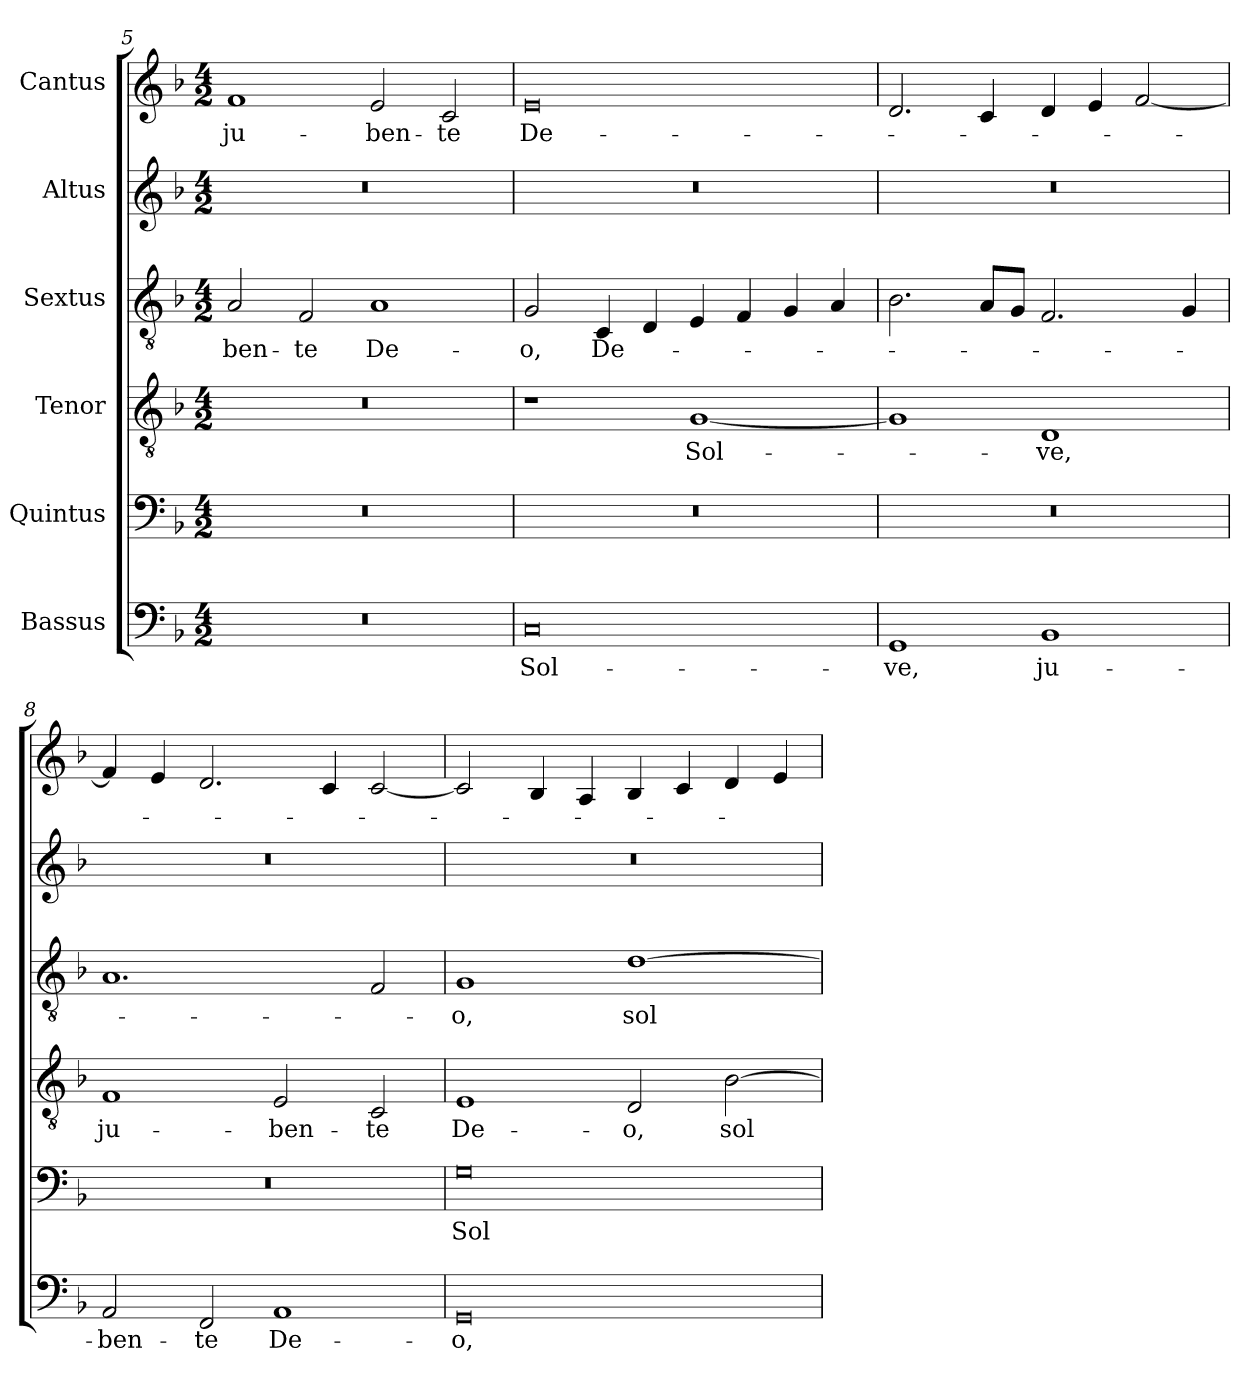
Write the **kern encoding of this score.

**kern	**text	**kern	**text	**kern	**text	**kern	**text	**kern	**kern	**text
*part6	*part6	*part5	*part5	*part4	*part4	*part3	*part3	*part2	*part1	*part1
*staff6	*staff6	*staff5	*staff5	*staff4	*staff4	*staff3	*staff3	*staff2	*staff1	*staff1
*I"Bassus	*	*I"Quintus	*	*I"Tenor	*	*I"Sextus	*	*I"Altus	*I"Cantus	*
*clefF4	*	*clefF4	*	*clefGv2	*	*clefGv2	*	*clefG2	*clefG2	*
*k[b-]	*	*k[b-]	*	*k[b-]	*	*k[b-]	*	*k[b-]	*k[b-]	*
*F:	*	*F:	*	*F:	*	*F:	*	*F:	*F:	*
*M4/2	*	*M4/2	*	*M4/2	*	*M4/2	*	*M4/2	*M4/2	*
=5	=5	=5	=5	=5	=5	=5	=5	=5	=5	=5
!	!	!	!	!	!	!	!LO:LY:b	!	!	!LO:LY:b
0r	.	0r	.	0r	.	2A/	-ben-	0r	1f	ju-
!	!	!	!	!	!	!	!LO:LY:b	!	!	!
.	.	.	.	.	.	2F/	-te	.	.	.
!	!	!	!	!	!	!	!LO:LY:b	!	!	!LO:LY:b
.	.	.	.	.	.	1A	De-	.	2e/	-ben-
!	!	!	!	!	!	!	!	!	!	!LO:LY:b
.	.	.	.	.	.	.	.	.	2c/	-te
=6	=6	=6	=6	=6	=6	=6	=6	=6	=6	=6
!	!LO:LY:b	!	!	!	!	!	!LO:LY:b	!	!	!LO:LY:b
0C	Sol-	0r	.	1r	.	2G/	-o,	0r	0e	De-
!	!	!	!	!	!	!	!LO:LY:b	!	!	!
.	.	.	.	.	.	4C/	De-	.	.	.
.	.	.	.	.	.	4D/	.	.	.	.
!	!	!	!	!	!LO:LY:b	!	!	!	!	!
.	.	.	.	[1G	Sol-	4E/	.	.	.	.
.	.	.	.	.	.	4F/	.	.	.	.
.	.	.	.	.	.	4G/	.	.	.	.
.	.	.	.	.	.	4A/	.	.	.	.
!!LO:LB:g=z
=7	=7	=7	=7	=7	=7	=7	=7	=7	=7	=7
!	!LO:LY:b	!	!	!	!	!	!	!	!	!
1GG	-ve,	0r	.	1G]	.	2.B-\	.	0r	2.d/	.
.	.	.	.	.	.	8A/L	.	.	4c/	.
.	.	.	.	.	.	8G/J	.	.	.	.
!	!LO:LY:b	!	!	!	!LO:LY:b	!	!	!	!	!
1BB-	ju-	.	.	1D	-ve,	2.F/	.	.	4d/	.
.	.	.	.	.	.	.	.	.	4e/	.
.	.	.	.	.	.	.	.	.	[2f/	.
.	.	.	.	.	.	4G/	.	.	.	.
=8	=8	=8	=8	=8	=8	=8	=8	=8	=8	=8
!	!LO:LY:b	!	!	!	!LO:LY:b	!	!	!	!	!
2AA/	-ben-	0r	.	1F	ju-	1.A	.	0r	4f/]	.
.	.	.	.	.	.	.	.	.	4e/	.
!	!LO:LY:b	!	!	!	!	!	!	!	!	!
2FF/	-te	.	.	.	.	.	.	.	2.d/	.
!	!LO:LY:b	!	!	!	!LO:LY:b	!	!	!	!	!
1AA	De-	.	.	2E/	-ben-	.	.	.	.	.
.	.	.	.	.	.	.	.	.	4c/	.
!	!	!	!	!	!LO:LY:b	!	!	!	!	!
.	.	.	.	2C/	-te	2F/	.	.	[2c/	.
=9	=9	=9	=9	=9	=9	=9	=9	=9	=9	=9
!	!LO:LY:b	!	!LO:LY:b	!	!LO:LY:b	!	!LO:LY:b	!	!	!
0GG	-o,	0G	Sol-	1E	De-	1G	-o,	0r	2c/]	.
.	.	.	.	.	.	.	.	.	4B-/	.
.	.	.	.	.	.	.	.	.	4A/	.
!	!	!	!	!	!LO:LY:b	!	!LO:LY:b	!	!	!
.	.	.	.	2D/	-o,	[1d	sol-	.	4B-/	.
.	.	.	.	.	.	.	.	.	4c/	.
!	!	!	!	!	!LO:LY:b	!	!	!	!	!
.	.	.	.	[2B-\	sol-	.	.	.	4d/	.
.	.	.	.	.	.	.	.	.	4e/	.
=	=	=	=	=	=	=	=	=	=	=
*-	*-	*-	*-	*-	*-	*-	*-	*-	*-	*-
